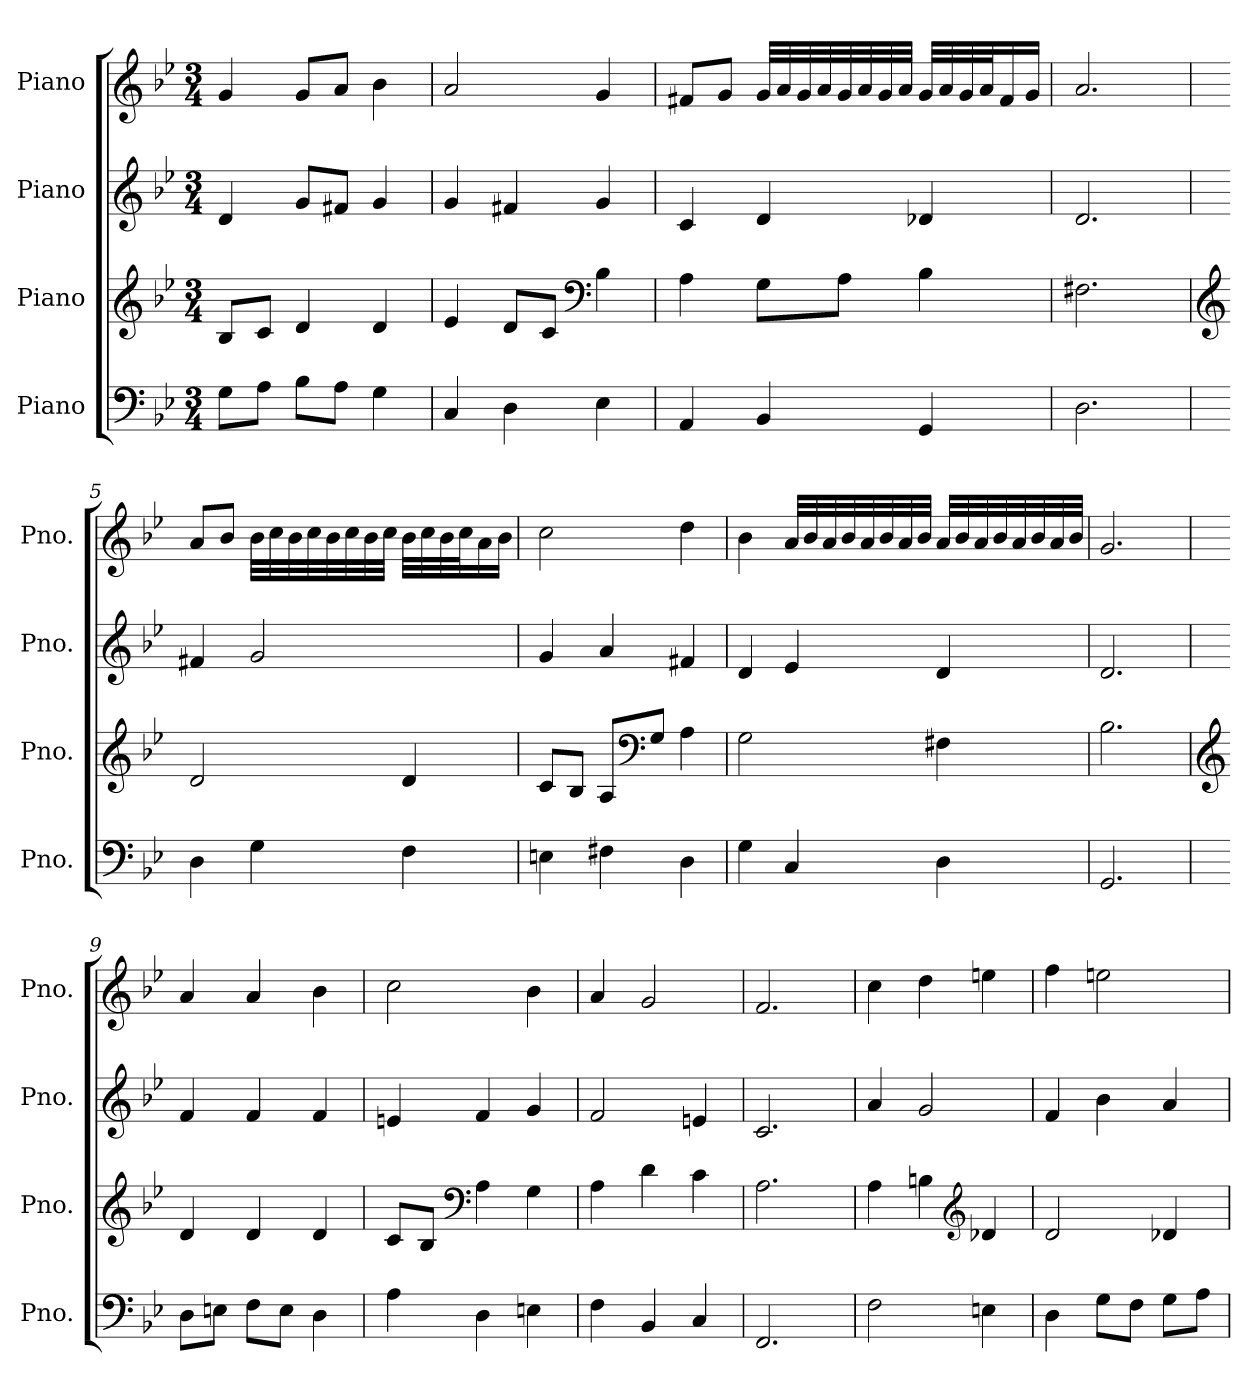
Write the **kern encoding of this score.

**kern	**kern	**kern	**kern
*part4	*part3	*part2	*part1
*staff4	*staff3	*staff2	*staff1
*I"Piano	*I"Piano	*I"Piano	*I"Piano
*I'Pno.	*I'Pno.	*I'Pno.	*I'Pno.
*clefF4	*clefG2	*clefG2	*clefG2
*k[b-e-]	*k[b-e-]	*k[b-e-]	*k[b-e-]
*M3/4	*M3/4	*M3/4	*M3/4
*MM120	*MM120	*MM120	*MM120
=1	=1	=1	=1
8G\L	8B-/L	4d/	4g/
8A\J	8c/J	.	.
8B-\L	4d/	8g/L	8g/L
8A\J	.	8f#X/J	8a/J
4G\	4d/	4g/	4b-\
=2	=2	=2	=2
4C/	4e-/	4g/	2a/
4D\	8d/L	4f#X/	.
.	8c/J	.	.
*	*clefF4	*	*
4E-\	4B-\	4g/	4g/
=3	=3	=3	=3
4AA/	4A\	4c/	8f#X/L
.	.	.	8g/J
4BB-/	8G\L	4d/	32g/LLL
.	.	.	32a/
.	.	.	32g/
.	.	.	32a/
.	8A\J	.	32g/
.	.	.	32a/
.	.	.	32g/
.	.	.	32a/JJJ
4GG/	4B-\	4d-X/	32g/LLL
.	.	.	32a/
.	.	.	32g/
.	.	.	32a/J
.	.	.	16f#/
.	.	.	16g/JJ
=4	=4	=4	=4
2.D\	2.F#X\	2.d/	2.a/
!!LO:LB:g=z
=5	=5	=5	=5
*	*clefG2	*	*
4D\	2d/	4f#X/	8a/L
.	.	.	8b-/J
4G\	.	2g/	32b-\LLL
.	.	.	32cc\
.	.	.	32b-\
.	.	.	32cc\
.	.	.	32b-\
.	.	.	32cc\
.	.	.	32b-\
.	.	.	32cc\JJJ
4F\	4d/	.	32b-\LLL
.	.	.	32cc\
.	.	.	32b-\
.	.	.	32cc\J
.	.	.	16a\
.	.	.	16b-\JJ
=6	=6	=6	=6
4En\	8c/L	4g/	2cc\
.	8B-/J	.	.
4F#X\	8A/L	4a/	.
*	*clefF4	*	*
.	8G/J	.	.
4D\	4A\	4f#X/	4dd\
=7	=7	=7	=7
4G\	2G\	4d/	4b-\
4C/	.	4e-/	32a/LLL
.	.	.	32b-/
.	.	.	32a/
.	.	.	32b-/
.	.	.	32a/
.	.	.	32b-/
.	.	.	32a/
.	.	.	32b-/JJJ
4D\	4F#X\	4d/	32a/LLL
.	.	.	32b-/
.	.	.	32a/
.	.	.	32b-/
.	.	.	32a/
.	.	.	32b-/
.	.	.	32a/
.	.	.	32b-/JJJ
=8	=8	=8	=8
2.GG/	2.B-\	2.d/	2.g/
!!LO:LB:g=z
=9	=9	=9	=9
*	*clefG2	*	*
8D\L	4d/	4f/	4a/
8En\J	.	.	.
8F\L	4d/	4f/	4a/
8E\J	.	.	.
4D\	4d/	4f/	4b-\
=10	=10	=10	=10
4A\	8c/L	4en/	2cc\
.	8B-/J	.	.
*	*clefF4	*	*
4D\	4A\	4f/	.
4En\	4G\	4g/	4b-\
=11	=11	=11	=11
4F\	4A\	2f/	4a/
4BB-/	4d\	.	2g/
4C/	4c\	4en/	.
=12	=12	=12	=12
2.FF/	2.A\	2.c/	2.f/
=13	=13	=13	=13
2F\	4A\	4a/	4cc\
.	4Bn\	2g/	4dd\
*	*clefG2	*	*
4En\	4d-X/	.	4een\
=14	=14	=14	=14
4D\	2d/	4f/	4ff\
8G\L	.	4b-\	2een\
8F\J	.	.	.
8G\L	4d-X/	4a/	.
8A\J	.	.	.
=	=	=	=
*-	*-	*-	*-
